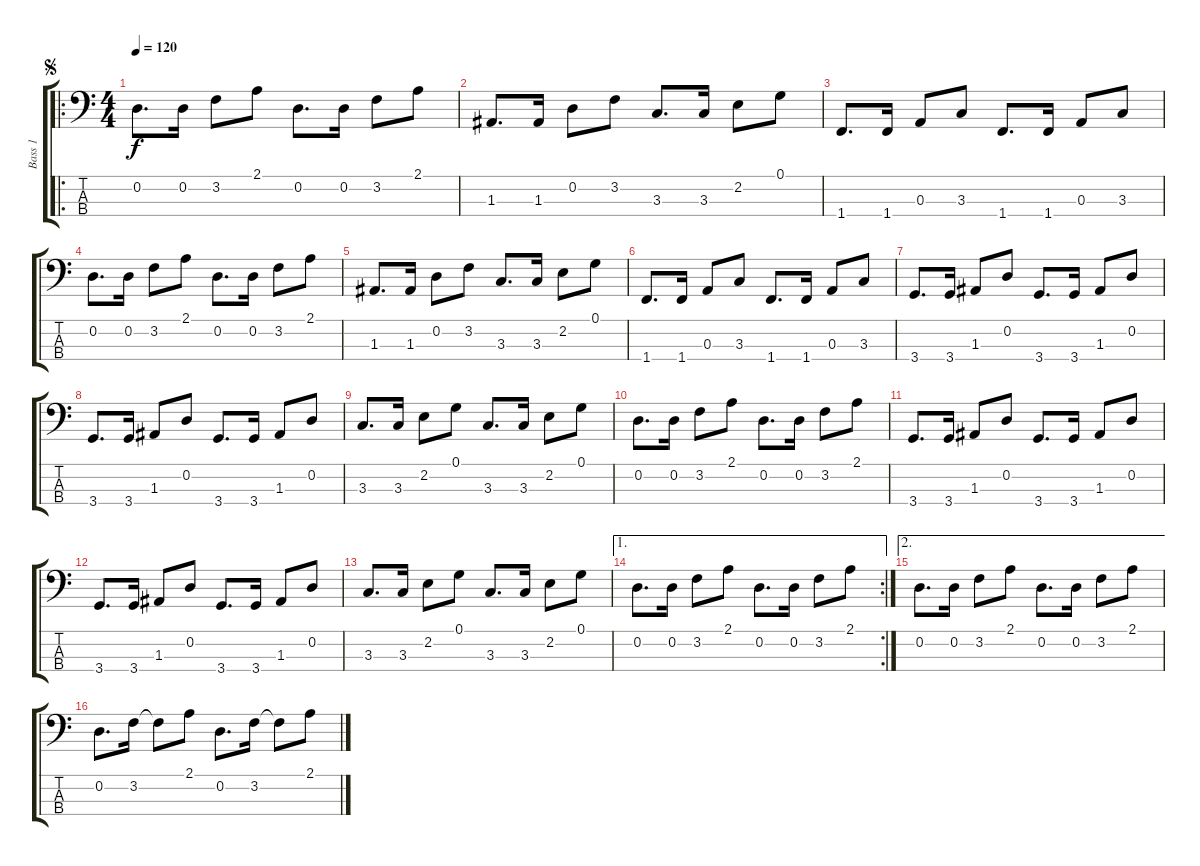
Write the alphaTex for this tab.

\track ("Bass 1" "Bass 1") {instrument acousticbass}
\staff {score tabs}
\tuning (G2 D2 A1 E1) {hide}
\ro
\ts (4 4)
\jump segno
\tempo 120
\clef f4
\ks c
0.2.8{d dy f} 0.2.16 3.2.8 2.1.8 0.2.8{d} 0.2.16 3.2.8 2.1.8 |
1.3.8{d} 1.3.16 0.2.8 3.2.8 3.3.8{d} 3.3.16 2.2.8 0.1.8 |
1.4.8{d} 1.4.16 0.3.8 3.3.8 1.4.8{d} 1.4.16 0.3.8 3.3.8 |
0.2.8{d} 0.2.16 3.2.8 2.1.8 0.2.8{d} 0.2.16 3.2.8 2.1.8 |
1.3.8{d} 1.3.16 0.2.8 3.2.8 3.3.8{d} 3.3.16 2.2.8 0.1.8 |
1.4.8{d} 1.4.16 0.3.8 3.3.8 1.4.8{d} 1.4.16 0.3.8 3.3.8 |
3.4.8{d} 3.4.16 1.3.8 0.2.8 3.4.8{d} 3.4.16 1.3.8 0.2.8 |
3.4.8{d} 3.4.16 1.3.8 0.2.8 3.4.8{d} 3.4.16 1.3.8 0.2.8 |
3.3.8{d} 3.3.16 2.2.8 0.1.8 3.3.8{d} 3.3.16 2.2.8 0.1.8 |
0.2.8{d} 0.2.16 3.2.8 2.1.8 0.2.8{d} 0.2.16 3.2.8 2.1.8 |
3.4.8{d} 3.4.16 1.3.8 0.2.8 3.4.8{d} 3.4.16 1.3.8 0.2.8 |
3.4.8{d} 3.4.16 1.3.8 0.2.8 3.4.8{d} 3.4.16 1.3.8 0.2.8 |
3.3.8{d} 3.3.16 2.2.8 0.1.8 3.3.8{d} 3.3.16 2.2.8 0.1.8 |
\ae 1
\rc 2
0.2.8{d} 0.2.16 3.2.8 2.1.8 0.2.8{d} 0.2.16 3.2.8 2.1.8 |
\ae 2
0.2.8{d} 0.2.16 3.2.8 2.1.8 0.2.8{d} 0.2.16 3.2.8 2.1.8 |
0.2.8{d} 3.2.16 3.2{t}.8 2.1.8 0.2.8{d} 3.2.16 3.2{t}.8 2.1.8
